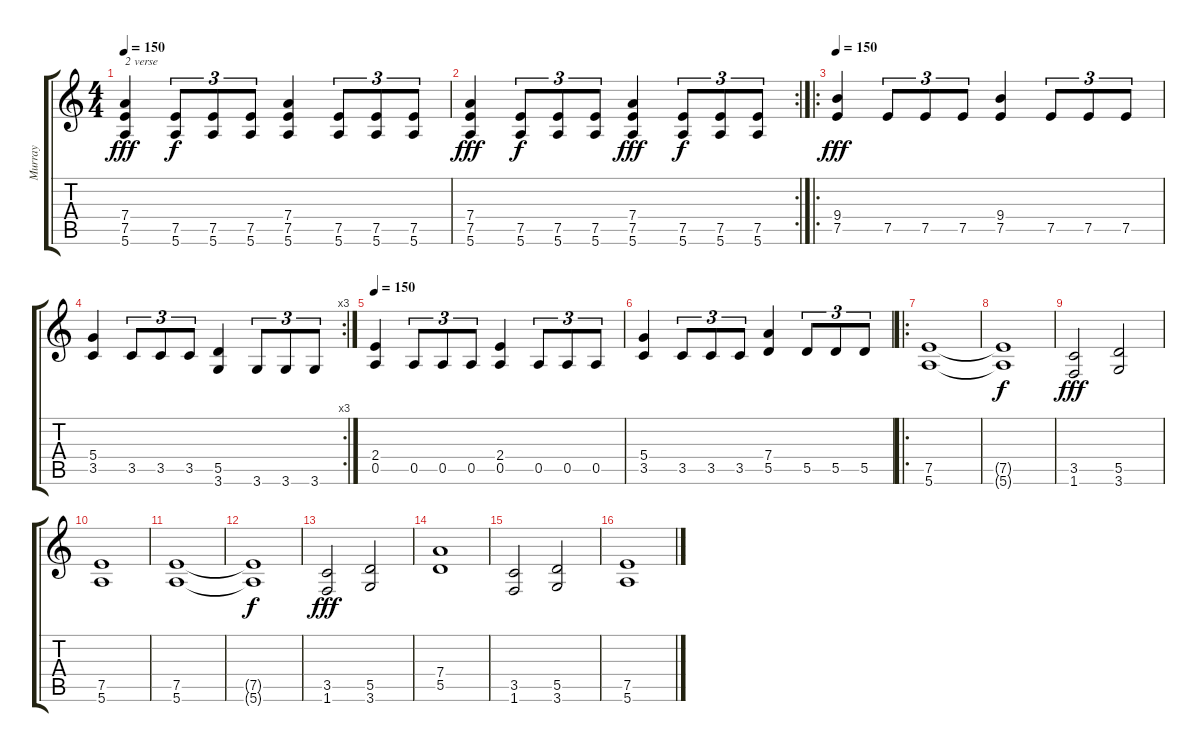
\track ("Murray" "Murray") {instrument distortionguitar}
\staff {score tabs}
\tuning (E4 B3 G3 D3 A2 E2) {hide}
\ts (4 4)
\tempo 150
\clef g2
\ks c
(7.4 7.5 5.6).4{txt "2 verse" dy fff} (7.5 5.6).8{tu (3 2) dy f} (7.5 5.6).8{tu (3 2)} (7.5 5.6).8{tu (3 2)} (7.4 7.5 5.6).4 (7.5 5.6).8{tu (3 2)} (7.5 5.6).8{tu (3 2)} (7.5 5.6).8{tu (3 2)} |
\rc 2
(7.4 7.5 5.6).4{dy fff} (7.5 5.6).8{tu (3 2) dy f} (7.5 5.6).8{tu (3 2)} (7.5 5.6).8{tu (3 2)} (7.4 7.5 5.6).4{dy fff} (7.5 5.6).8{tu (3 2) dy f} (7.5 5.6).8{tu (3 2)} (7.5 5.6).8{tu (3 2)} |
\ro
\tempo 150
(9.4 7.5).4{dy fff instrument distortionguitar} 7.5.8{tu (3 2)} 7.5.8{tu (3 2)} 7.5.8{tu (3 2)} (9.4 7.5).4 7.5.8{tu (3 2)} 7.5.8{tu (3 2)} 7.5.8{tu (3 2)} |
\rc 3
(5.4 3.5).4 3.5.8{tu (3 2)} 3.5.8{tu (3 2)} 3.5.8{tu (3 2)} (5.5 3.6).4 3.6.8{tu (3 2)} 3.6.8{tu (3 2)} 3.6.8{tu (3 2)} |
\tempo 150
(2.4 0.5).4{instrument distortionguitar} 0.5.8{tu (3 2)} 0.5.8{tu (3 2)} 0.5.8{tu (3 2)} (2.4 0.5).4 0.5.8{tu (3 2)} 0.5.8{tu (3 2)} 0.5.8{tu (3 2)} |
(5.4 3.5).4 3.5.8{tu (3 2)} 3.5.8{tu (3 2)} 3.5.8{tu (3 2)} (7.4 5.5).4 5.5.8{tu (3 2)} 5.5.8{tu (3 2)} 5.5.8{tu (3 2)} |
\ro
(7.5 5.6).1 |
(7.5{t} 5.6{t}).1{dy f} |
(3.5 1.6).2{dy fff} (5.5 3.6).2 |
(7.5 5.6).1 |
(7.5 5.6).1 |
(7.5{t} 5.6{t}).1{dy f} |
(3.5 1.6).2{dy fff} (5.5 3.6).2 |
(7.4 5.5).1 |
(3.5 1.6).2 (5.5 3.6).2 |
(7.5 5.6).1
